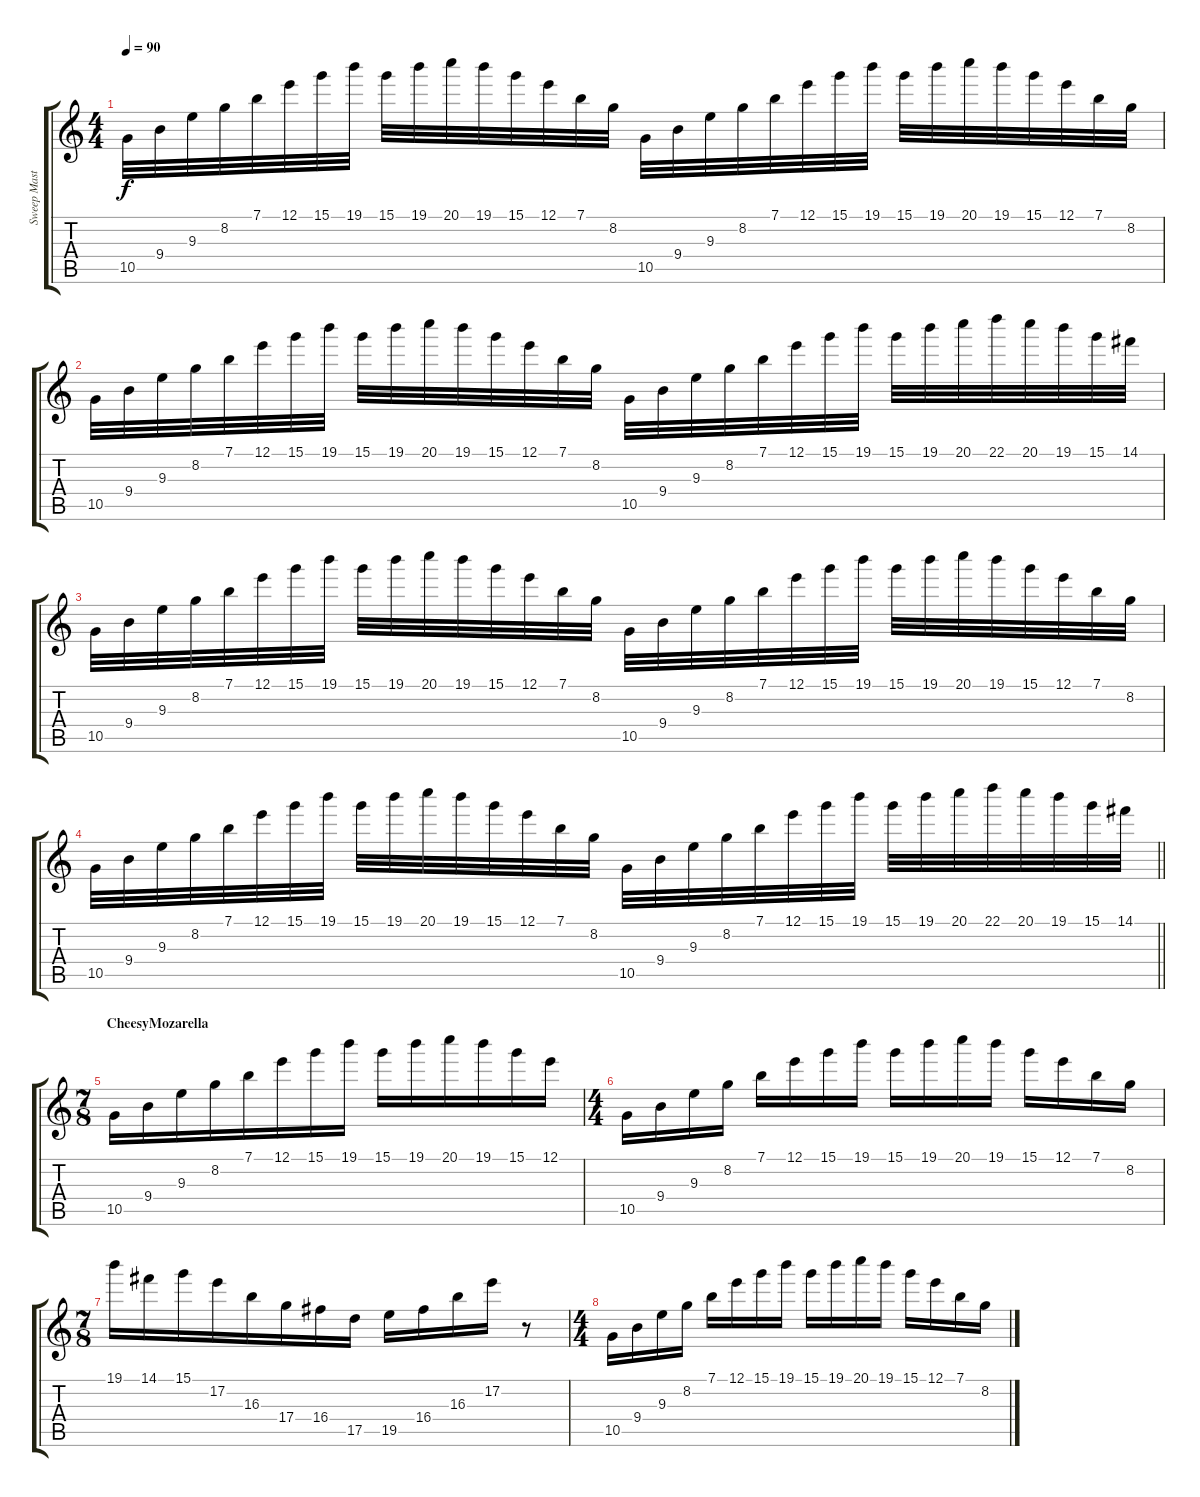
\track ("Sweep Masturbator" "Sweep Mast") {instrument distortionguitar}
\staff {score tabs}
\tuning (E4 B3 G3 D3 A2 E2) {hide}
\ts (4 4)
\tempo 90
\clef g2
\ks c
10.5.32{dy f balance 0} 9.4.32 9.3.32 8.2.32 7.1.32 12.1.32 15.1.32 19.1.32 15.1.32 19.1.32 20.1.32 19.1.32 15.1.32 12.1.32 7.1.32 8.2.32 10.5.32 9.4.32 9.3.32 8.2.32 7.1.32 12.1.32 15.1.32 19.1.32 15.1.32 19.1.32 20.1.32 19.1.32 15.1.32 12.1.32 7.1.32 8.2.32 |
10.5.32 9.4.32 9.3.32 8.2.32 7.1.32 12.1.32 15.1.32 19.1.32 15.1.32 19.1.32 20.1.32 19.1.32 15.1.32 12.1.32 7.1.32 8.2.32 10.5.32 9.4.32 9.3.32 8.2.32 7.1.32 12.1.32 15.1.32 19.1.32 15.1.32 19.1.32 20.1.32 22.1.32 20.1.32 19.1.32 15.1.32 14.1.32 |
10.5.32 9.4.32 9.3.32 8.2.32 7.1.32 12.1.32 15.1.32 19.1.32 15.1.32 19.1.32 20.1.32 19.1.32 15.1.32 12.1.32 7.1.32 8.2.32 10.5.32 9.4.32 9.3.32 8.2.32 7.1.32 12.1.32 15.1.32 19.1.32 15.1.32 19.1.32 20.1.32 19.1.32 15.1.32 12.1.32 7.1.32 8.2.32 |
\barLineRight lightlight
10.5.32 9.4.32 9.3.32 8.2.32 7.1.32 12.1.32 15.1.32 19.1.32 15.1.32 19.1.32 20.1.32 19.1.32 15.1.32 12.1.32 7.1.32 8.2.32 10.5.32 9.4.32 9.3.32 8.2.32 7.1.32 12.1.32 15.1.32 19.1.32 15.1.32 19.1.32 20.1.32 22.1.32 20.1.32 19.1.32 15.1.32 14.1.32 |
\ts (7 8)
\section ("" "CheesyMozarella")
10.5.16 9.4.16 9.3.16 8.2.16 7.1.16 12.1.16 15.1.16 19.1.16 15.1.16 19.1.16 20.1.16 19.1.16 15.1.16 12.1.16 |
\ts (4 4)
10.5.16 9.4.16 9.3.16 8.2.16 7.1.16 12.1.16 15.1.16 19.1.16 15.1.16 19.1.16 20.1.16 19.1.16 15.1.16 12.1.16 7.1.16 8.2.16 |
\ts (7 8)
19.1.16 14.1.16 15.1.16 17.2.16 16.3.16 17.4.16 16.4.16 17.5.16 19.5.16 16.4.16 16.3.16 17.2.16 r.8 |
\ts (4 4)
10.5.16 9.4.16 9.3.16 8.2.16 7.1.16 12.1.16 15.1.16 19.1.16 15.1.16 19.1.16 20.1.16 19.1.16 15.1.16 12.1.16 7.1.16 8.2.16
